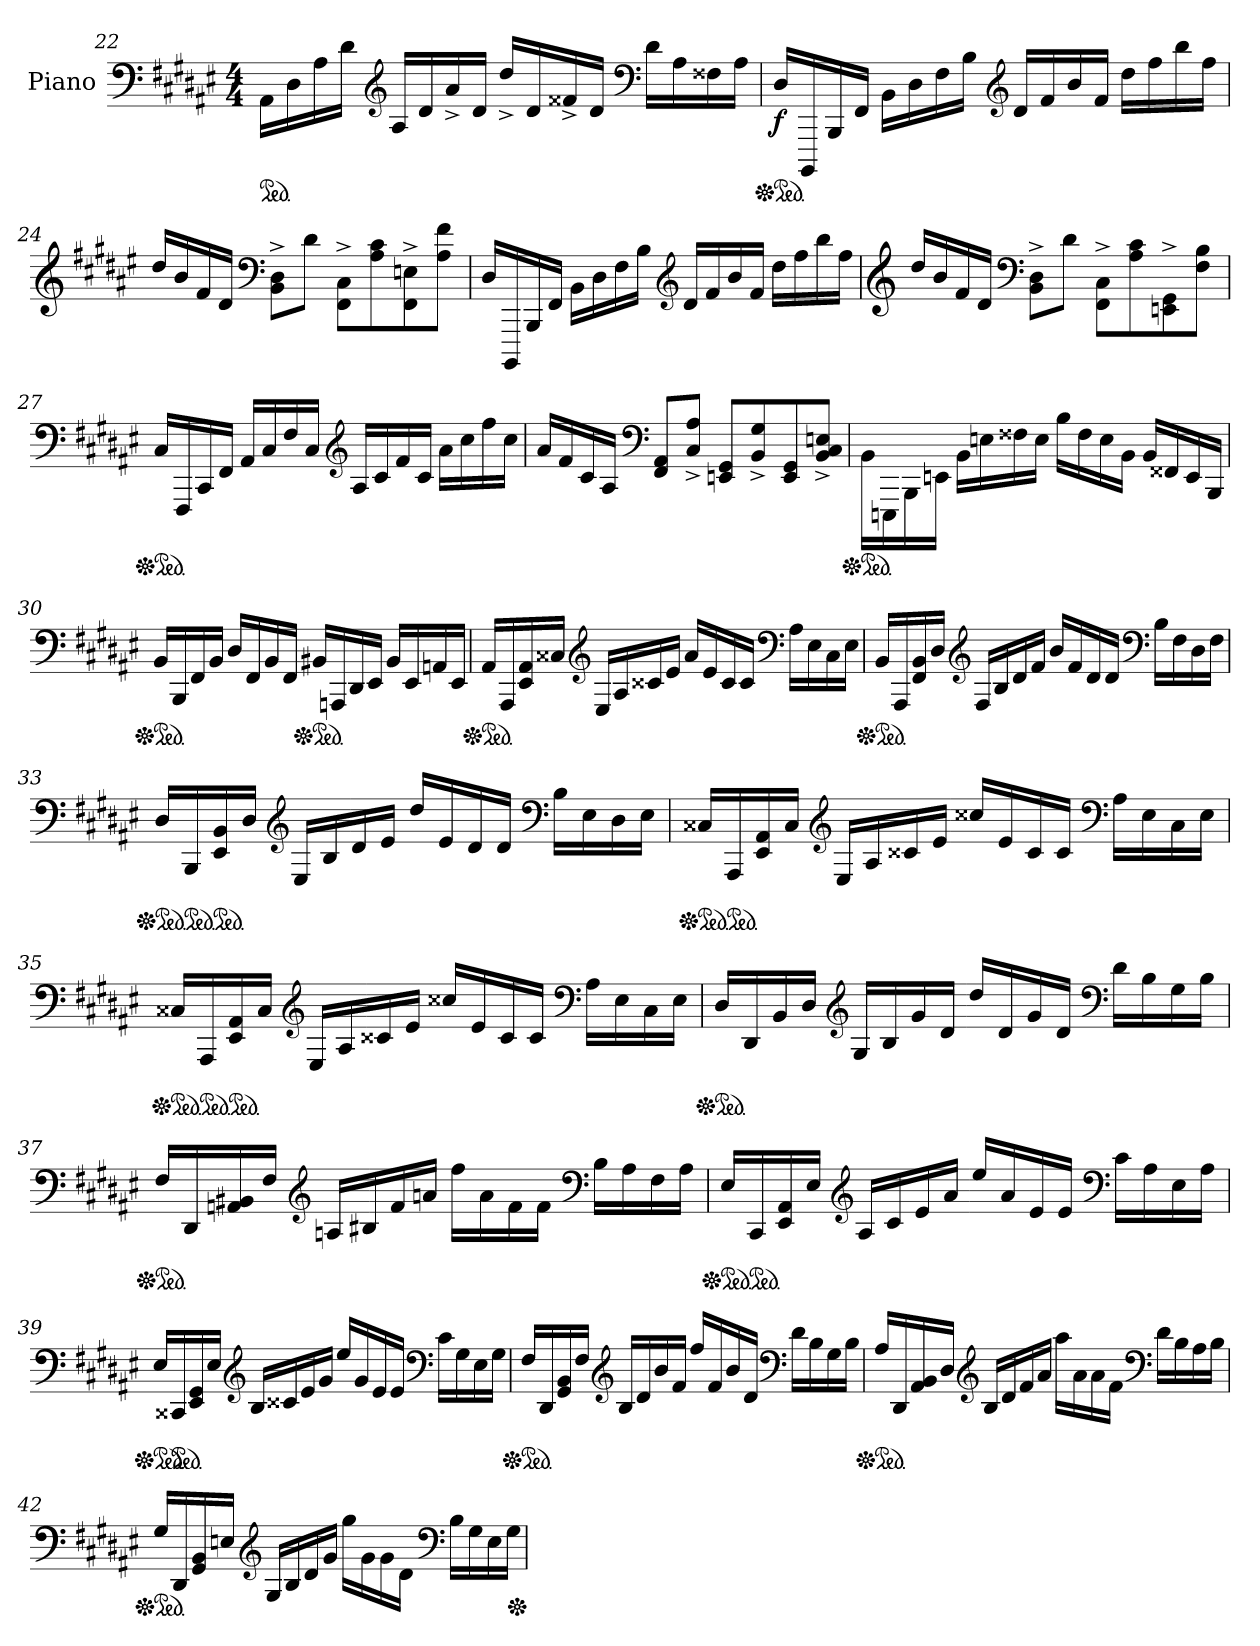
**kern	**dynam
*part1	*part1
*staff1	*staff1
*I"Piano	*
*I'Pno.	*
*clefF4	*
*k[f#c#g#d#a#e#]	*
*M4/4	*
*ped	*
=22	=22
16AA#\LL	.
16D#\	.
16A#\	.
16d#\JJ	.
*clefG2	*
16A#/LL	.
16d#/	.
16a#^/	.
16d#/JJ	.
16dd#^/LL	.
16d#/	.
16f##X^/	.
16d#/JJ	.
*clefF4	*
16d#\LL	.
16A#\	.
16F##X\	.
16A#\JJ	.
!!LO:PB:g=z
=23	=23
*Xped	*
*ped	*
!	!LO:DY:b
16D#/LL	f
16BBBB/	.
16BBB/	.
16FF#/JJ	.
16BB\LL	.
16D#\	.
16F#\	.
16B\JJ	.
*clefG2	*
16d#/LL	.
16f#/	.
16b/	.
16f#/JJ	.
16dd#\LL	.
16ff#\	.
16bb\	.
16ff#\JJ	.
=24	=24
16dd#/LL	.
16b/	.
16f#/	.
16d#/JJ	.
*clefF4	*
8BB\^ 8D#\^L	.
8d#\J	.
8FF#\^ 8C#\^L	.
8A#\ 8c#\	.
8FF#\^ 8En\^	.
8A#\ 8f#\J	.
!!LO:LB:g=z
=25	=25
16D#/LL	.
16BBBB/	.
16BBB/	.
16FF#/JJ	.
16BB\LL	.
16D#\	.
16F#\	.
16B\JJ	.
*clefG2	*
16d#/LL	.
16f#/	.
16b/	.
16f#/JJ	.
16dd#\LL	.
16ff#\	.
16bb\	.
16ff#\JJ	.
=26	=26
*clefG2	*
16dd#/LL	.
16b/	.
16f#/	.
16d#/JJ	.
*clefF4	*
8BB\^ 8D#\^L	.
8d#\J	.
8FF#\^ 8C#\^L	.
8A#\ 8c#\	.
8EEn\^ 8GG#\^	.
8F#\ 8B\J	.
!!LO:LB:g=z
=27	=27
*Xped	*
*ped	*
16C#/LL	.
16FFF#/	.
16CC#/	.
16FF#/JJ	.
16AA#/LL	.
16C#/	.
16F#/	.
16C#/JJ	.
*clefG2	*
16A#/LL	.
16c#/	.
16f#/	.
16c#/JJ	.
16a#\LL	.
16cc#\	.
16ff#\	.
16cc#\JJ	.
=28	=28
16a#/LL	.
16f#/	.
16c#/	.
16A#/JJ	.
*clefF4	*
8FF#/ 8AA#/L	.
8C#/^ 8A#/^J	.
8EEn/ 8GG#/L	.
8BB/^ 8G#/^	.
8EE/ 8GG#/	.
8BB/^ 8C#/^ 8En/^J	.
!!LO:LB:g=z
=29	=29
*Xped	*
*ped	*
16BB\LL	.
16EEEn\	.
16BBB\	.
16EEn\JJ	.
16BB\LL	.
16En\	.
16F##X\	.
16E\JJ	.
16B\LL	.
16F##\	.
16E\	.
16BB\JJ	.
16BB/LL	.
16FF##X/	.
16EE/	.
16BBB/JJ	.
=30	=30
*Xped	*
*ped	*
16BB/LL	.
16BBB/	.
16FF#/	.
16BB/JJ	.
16D#/LL	.
16FF#/	.
16BB/	.
16FF#/JJ	.
*Xped	*
*ped	*
16BB#X/LL	.
16AAAn/	.
16DD#/	.
16EE#/JJ	.
16BB#/LL	.
16EE#/	.
16AAn/	.
16EE#/JJ	.
!!LO:LB:g=z
=31	=31
*Xped	*
*ped	*
16AA#/LL	.
16AAA#/	.
16EE#/ 16AA#/	.
16C##X/JJ	.
*clefG2	*
16E#/LL	.
16A#/	.
16c##X/	.
16e#/JJ	.
16a#/LL	.
16e#/	.
16c##/	.
16c##/JJ	.
*clefF4	*
16A#\LL	.
16E#\	.
16C##\	.
16E#\JJ	.
=32	=32
*Xped	*
*ped	*
16BB/LL	.
16AAA#/	.
16FF#/ 16BB/	.
16D#/JJ	.
*clefG2	*
16F#/LL	.
16B/	.
16d#/	.
16f#/JJ	.
16b/LL	.
16f#/	.
16d#/	.
16d#/JJ	.
*clefF4	*
16B\LL	.
16F#\	.
16D#\	.
16F#\JJ	.
!!LO:LB:g=z
=33	=33
*Xped	*
*ped	*
16D#/LL	.
*ped	*
16BBB/	.
*ped	*
16EE#/ 16BB/	.
16D#/JJ	.
*clefG2	*
16E#/LL	.
16B/	.
16d#/	.
16e#/JJ	.
16dd#/LL	.
16e#/	.
16d#/	.
16d#/JJ	.
*clefF4	*
16B\LL	.
16E#\	.
16D#\	.
16E#\JJ	.
=34	=34
*Xped	*
*Xped	*
*Xped	*
*ped	*
16C##X/LL	.
*ped	*
16AAA#/	.
16EE#/ 16AA#/	.
16C##/JJ	.
*clefG2	*
16E#/LL	.
16A#/	.
16c##X/	.
16e#/JJ	.
16cc##X/LL	.
16e#/	.
16c##/	.
16c##/JJ	.
*clefF4	*
16A#\LL	.
16E#\	.
16C##\	.
16E#\JJ	.
!!LO:LB:g=z
=35	=35
*Xped	*
*Xped	*
*ped	*
16C##X/LL	.
*ped	*
16AAA#/	.
*ped	*
16EE#/ 16AA#/	.
16C##/JJ	.
*clefG2	*
16E#/LL	.
16A#/	.
16c##X/	.
16e#/JJ	.
16cc##X/LL	.
16e#/	.
16c##/	.
16c##/JJ	.
*clefF4	*
16A#\LL	.
16E#\	.
16C##\	.
16E#\JJ	.
=36	=36
*Xped	*
*Xped	*
*Xped	*
*ped	*
16D#/LL	.
16DD#/	.
16BB/	.
16D#/JJ	.
*clefG2	*
16G#/LL	.
16B/	.
16g#/	.
16d#/JJ	.
16dd#/LL	.
16d#/	.
16g#/	.
16d#/JJ	.
*clefF4	*
16d#\LL	.
16B\	.
16G#\	.
16B\JJ	.
!!LO:LB:g=z
=37	=37
*Xped	*
*ped	*
16F#/LL	.
16DD#/	.
16AAn/ 16BB#X/	.
16F#/JJ	.
*clefG2	*
16An/LL	.
16B#X/	.
16f#/	.
16an/JJ	.
16ff#\LL	.
16a\	.
16f#\	.
16f#\JJ	.
*clefF4	*
16B#\LL	.
16A\	.
16F#\	.
16A\JJ	.
=38	=38
*Xped	*
*ped	*
16E#/LL	.
*ped	*
16CC#/	.
16EE#/ 16AA#/	.
16E#/JJ	.
*clefG2	*
16A#/LL	.
16c#/	.
16e#/	.
16a#/JJ	.
16ee#/LL	.
16a#/	.
16e#/	.
16e#/JJ	.
*clefF4	*
16c#\LL	.
16A#\	.
16E#\	.
16A#\JJ	.
!!LO:LB:g=z
=39	=39
*Xped	*
*Xped	*
*ped	*
16E#/LL	.
*ped	*
16CC##X/	.
16EE#/ 16GG#/	.
16E#/JJ	.
*clefG2	*
16B/LL	.
16c##X/	.
16e#/	.
16g#/JJ	.
16ee#/LL	.
16g#/	.
16e#/	.
16e#/JJ	.
*clefF4	*
16c##\LL	.
16G#\	.
16E#\	.
16G#\JJ	.
=40	=40
*Xped	*
*Xped	*
*ped	*
16F#/LL	.
16DD#/	.
16GG#/ 16BB/	.
16F#/JJ	.
*clefG2	*
16B/LL	.
16d#/	.
16b/	.
16f#/JJ	.
16ff#/LL	.
16f#/	.
16b/	.
16d#/JJ	.
*clefF4	*
16d#\LL	.
16B\	.
16G#\	.
16B\JJ	.
!!LO:LB:g=z
=41	=41
*Xped	*
*ped	*
16A#/LL	.
16DD#/	.
16AA#/ 16BB/	.
16D#/JJ	.
*clefG2	*
16B/LL	.
16d#/	.
16f#/	.
16a#/JJ	.
16aa#\LL	.
16a#\	.
16a#\	.
16f#\JJ	.
*clefF4	*
16d#\LL	.
16B\	.
16A#\	.
16B\JJ	.
=42	=42
*Xped	*
*ped	*
16G#/LL	.
16DD#/	.
16GG#/ 16BB/	.
16En/JJ	.
*clefG2	*
16G#/LL	.
16B/	.
16d#/	.
16g#/JJ	.
16gg#\LL	.
16g#\	.
16g#\	.
16d#\JJ	.
*clefF4	*
16B\LL	.
16G#\	.
16E\	.
16G#\JJ	.
*Xped	*
=	=
*-	*-
